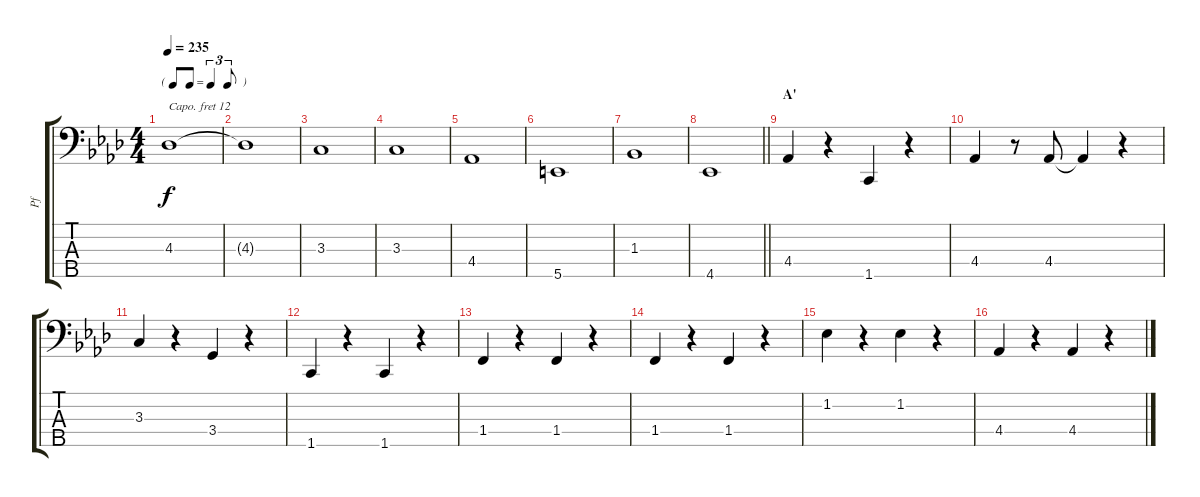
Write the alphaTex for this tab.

\track ("Pf" "Pf") {instrument electricgrandpiano}
\staff {score tabs}
\capo 12
\tuning (G2 D2 A1 E1 B0) {hide}
\ts (4 4)
\tf triplet8th
\tempo 235
\clef f4
\ks ab
4.3.1{dy f} |
4.3{t}.1 |
3.3.1 |
3.3.1 |
4.4.1 |
5.5.1 |
1.3.1 |
\barLineRight lightlight
4.5.1 |
\section ("" "A'")
4.4.4 r.4 1.5.4 r.4 |
4.4.4 r.8 4.4.8 4.4{t}.4 r.4 |
3.3.4 r.4 3.4.4 r.4 |
1.5.4 r.4 1.5.4 r.4 |
1.4.4 r.4 1.4.4 r.4 |
1.4.4 r.4 1.4.4 r.4 |
1.2.4 r.4 1.2.4 r.4 |
4.4.4 r.4 4.4.4 r.4
